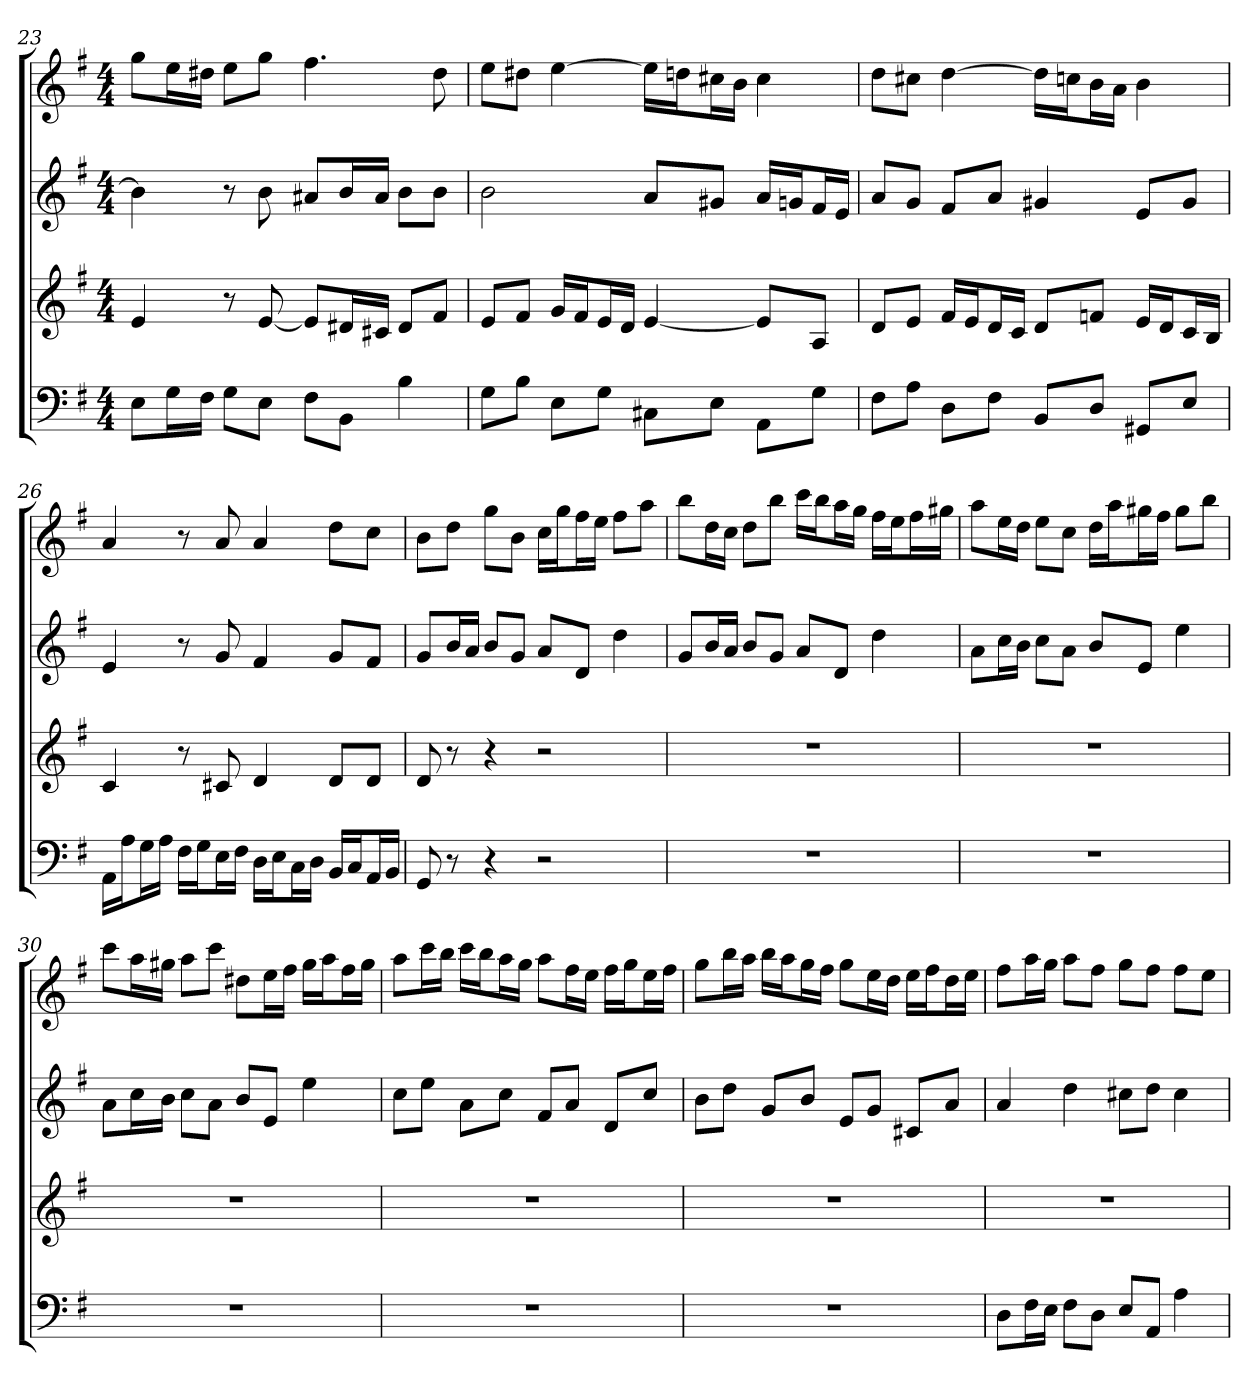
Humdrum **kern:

**kern	**kern	**kern	**kern
*part4	*part3	*part2	*part1
*staff4	*staff3	*staff2	*staff1
*k[f#]	*k[f#]	*k[f#]	*k[f#]
*M4/4	*M4/4	*M4/4	*M4/4
=23	=23	=23	=23
8EL	4e	4b]	8ggL
16GL	.	.	16eeL
16F#JJ	.	.	16dd#XJJ
8GL	8r	8r	8eeL
8EJ	[8e	8b	8ggJ
8F#L	8eL]	8a#XL	4.ff#
8BBJ	16d#XL	16bL	.
.	16c#XJJ	16a#JJ	.
4B	8d#L	8bL	.
.	8f#J	8bJ	8dd#
=24	=24	=24	=24
8GL	8eL	2b	8eeL
8BJ	8f#J	.	8dd#XJ
8EL	16gLL	.	[4ee
.	16f#J	.	.
8GJ	16eL	.	.
.	16dJJ	.	.
8C#XL	[4e	8aL	16eeLL]
.	.	.	16ddnJ
8EJ	.	8g#XJ	16cc#XL
.	.	.	16bJJ
8AAL	8eL]	16aLL	4cc#
.	.	16gnJ	.
8GJ	8AJ	16f#L	.
.	.	16eJJ	.
=25	=25	=25	=25
8F#L	8dL	8aL	8ddL
8AJ	8eJ	8gJ	8cc#XJ
8DL	16f#LL	8f#L	[4dd
.	16eJ	.	.
8F#J	16dL	8aJ	.
.	16cJJ	.	.
8BBL	8dL	4g#X	16ddLL]
.	.	.	16ccnJ
8DJ	8fnJ	.	16bL
.	.	.	16aJJ
8GG#XL	16eLL	8eL	4b
.	16dJ	.	.
8EJ	16cL	8g#J	.
.	16BJJ	.	.
=26	=26	=26	=26
16AALL	4c	4e	4a
16AJ	.	.	.
16GL	.	.	.
16AJJ	.	.	.
16F#LL	8r	8r	8r
16GJ	.	.	.
16EL	8c#X	8g	8a
16F#JJ	.	.	.
16DLL	4d	4f#	4a
16EJ	.	.	.
16CL	.	.	.
16DJJ	.	.	.
16BBLL	8dL	8gL	8ddL
16CJ	.	.	.
16AAL	8dJ	8f#J	8ccJ
16BBJJ	.	.	.
=27	=27	=27	=27
8GG	8d	8gL	8bL
8r	8r	16bL	8ddJ
.	.	16aJJ	.
4r	4r	8bL	8ggL
.	.	8gJ	8bJ
2r	2r	8aL	16ccLL
.	.	.	16ggJ
.	.	8dJ	16ff#L
.	.	.	16eeJJ
.	.	4dd	8ff#L
.	.	.	8aaJ
=28	=28	=28	=28
1r	1r	8gL	8bbL
.	.	16bL	16ddL
.	.	16aJJ	16ccJJ
.	.	8bL	8ddL
.	.	8gJ	8bbJ
.	.	8aL	16cccLL
.	.	.	16bbJ
.	.	8dJ	16aaL
.	.	.	16ggJJ
.	.	4dd	16ff#LL
.	.	.	16eeJ
.	.	.	16ff#L
.	.	.	16gg#XJJ
=29	=29	=29	=29
1r	1r	8aL	8aaL
.	.	16ccL	16eeL
.	.	16bJJ	16ddJJ
.	.	8ccL	8eeL
.	.	8aJ	8ccJ
.	.	8bL	16ddLL
.	.	.	16aaJ
.	.	8eJ	16gg#XL
.	.	.	16ff#JJ
.	.	4ee	8gg#L
.	.	.	8bbJ
=30	=30	=30	=30
1r	1r	8aL	8cccL
.	.	16ccL	16aaL
.	.	16bJJ	16gg#XJJ
.	.	8ccL	8aaL
.	.	8aJ	8cccJ
.	.	8bL	8dd#XL
.	.	8eJ	16eeL
.	.	.	16ff#JJ
.	.	4ee	16gg#LL
.	.	.	16aaJ
.	.	.	16ff#L
.	.	.	16gg#JJ
=31	=31	=31	=31
1r	1r	8ccL	8aaL
.	.	8eeJ	16cccL
.	.	.	16bbJJ
.	.	8aL	16cccLL
.	.	.	16bbJ
.	.	8ccJ	16aaL
.	.	.	16ggJJ
.	.	8f#L	8aaL
.	.	8aJ	16ff#L
.	.	.	16eeJJ
.	.	8dL	16ff#LL
.	.	.	16ggJ
.	.	8ccJ	16eeL
.	.	.	16ff#JJ
=32	=32	=32	=32
1r	1r	8bL	8ggL
.	.	8ddJ	16bbL
.	.	.	16aaJJ
.	.	8gL	16bbLL
.	.	.	16aaJ
.	.	8bJ	16ggL
.	.	.	16ff#JJ
.	.	8eL	8ggL
.	.	8gJ	16eeL
.	.	.	16ddJJ
.	.	8c#XL	16eeLL
.	.	.	16ff#J
.	.	8aJ	16ddL
.	.	.	16eeJJ
=33	=33	=33	=33
8DL	1r	4a	8ff#L
16F#L	.	.	16aaL
16EJJ	.	.	16ggJJ
8F#L	.	4dd	8aaL
8DJ	.	.	8ff#J
8EL	.	8cc#XL	8ggL
8AAJ	.	8ddJ	8ff#J
4A	.	4cc#	8ff#L
.	.	.	8eeJ
=	=	=	=
*-	*-	*-	*-
